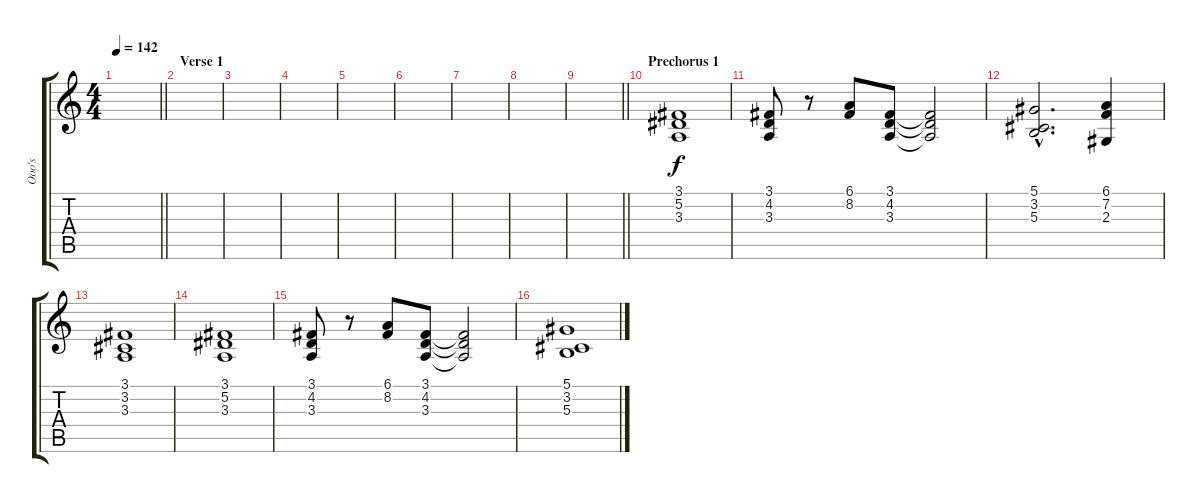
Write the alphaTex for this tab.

\track ("Ooo's" "Ooo's") {instrument voiceoohs}
\staff {score tabs}
\tuning (Eb4 Bb3 Gb3 Db3 Ab2 Eb2) {hide}
\ts (4 4)
\tempo 142
\clef g2
\barLineRight lightlight
\ks c
|
\section ("" "Verse 1")
|
|
|
|
|
|
|
\barLineRight lightlight
|
\section ("" "Prechorus 1")
(3.1 5.2 3.3).1 |
(3.1 4.2 3.3).8 r.8 (6.1 8.2).8 (3.1 4.2 3.3).8 (3.1{t} 4.2{t} 3.3{t}).2 |
(5.1{hac} 3.2{hac} 5.3{hac}).2{d} (6.1 7.2 2.3).4 |
(3.1 3.2 3.3).1 |
(3.1 5.2 3.3).1 |
(3.1 4.2 3.3).8 r.8 (6.1 8.2).8 (3.1 4.2 3.3).8 (3.1{t} 4.2{t} 3.3{t}).2 |
(5.1 3.2 5.3).1
